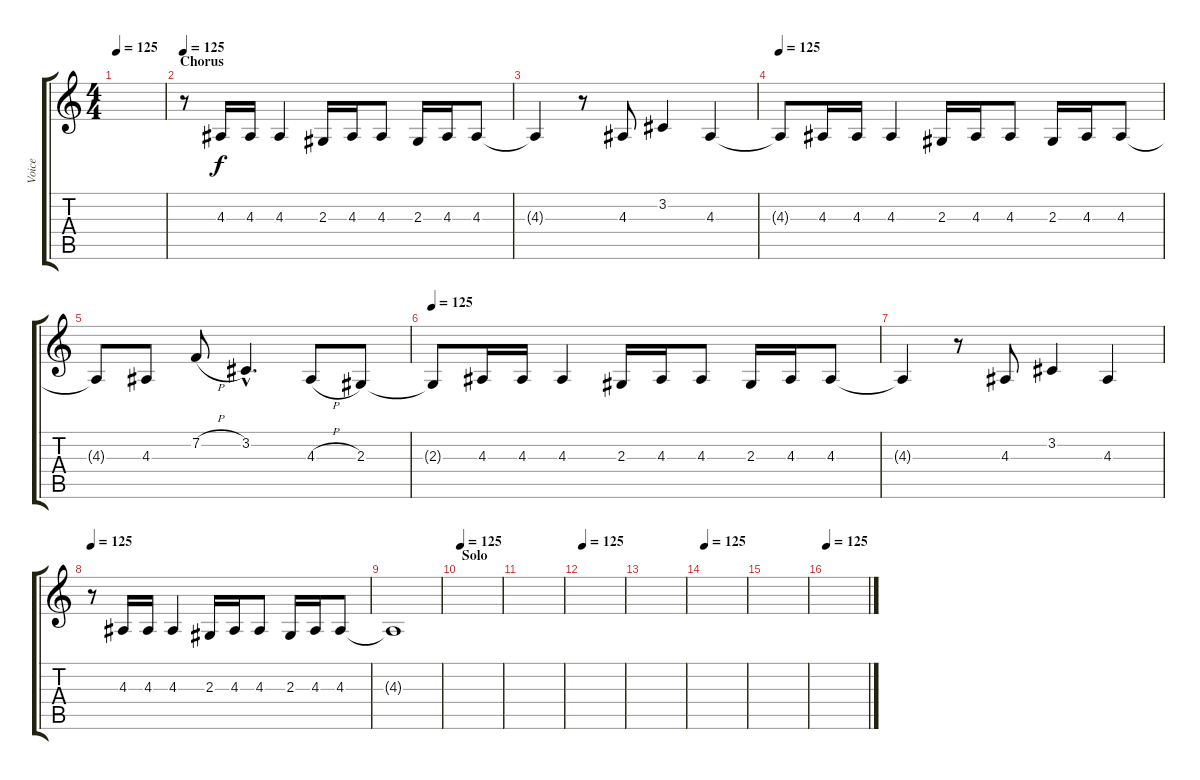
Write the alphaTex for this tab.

\track ("Voice" "Voice") {instrument clarinet}
\staff {score tabs}
\tuning (Eb4 Bb3 Gb3 Db3 Ab2 Eb2) {hide}
\ts (4 4)
\tempo 125
\clef g2
\ks c
|
\section ("" "Chorus")
\tempo 125
r.8 4.3.16 4.3.16 4.3.4 2.3.16 4.3.16 4.3.8 2.3.16 4.3.16 4.3.8 |
4.3{t}.4 r.8 4.3.8 3.2.4 4.3.4 |
\tempo 125
4.3{t}.8 4.3.16 4.3.16 4.3.4 2.3.16 4.3.16 4.3.8 2.3.16 4.3.16 4.3.8 |
4.3{t}.8 4.3.8 7.2{h}.8 3.2{hac}.4{d} 4.3{h}.8 2.3.8 |
\tempo 125
2.3{t}.8 4.3.16 4.3.16 4.3.4 2.3.16 4.3.16 4.3.8 2.3.16 4.3.16 4.3.8 |
4.3{t}.4 r.8 4.3.8 3.2.4 4.3.4 |
\tempo 125
r.8 4.3.16 4.3.16 4.3.4 2.3.16 4.3.16 4.3.8 2.3.16 4.3.16 4.3.8 |
4.3{t}.1 |
\section ("" "Solo")
\tempo 125
|
|
\tempo 125
|
|
\tempo 125
|
|
\tempo 125
